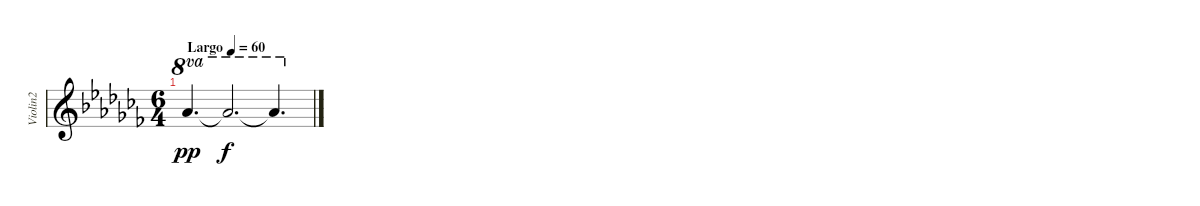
\track ("Violin2" "Violin2") {instrument violin}
\staff {score}
\tuning (E5 A4 D4 G3) {hide}
\ts (6 4)
\tempo (60 "Largo")
\clef g2
\ks abminor
4.1.4{d ot 8va dy pp instrument violin} 4.1{t}.2{d ot 8va dy f} 4.1{t}.4{d ot 8va}
